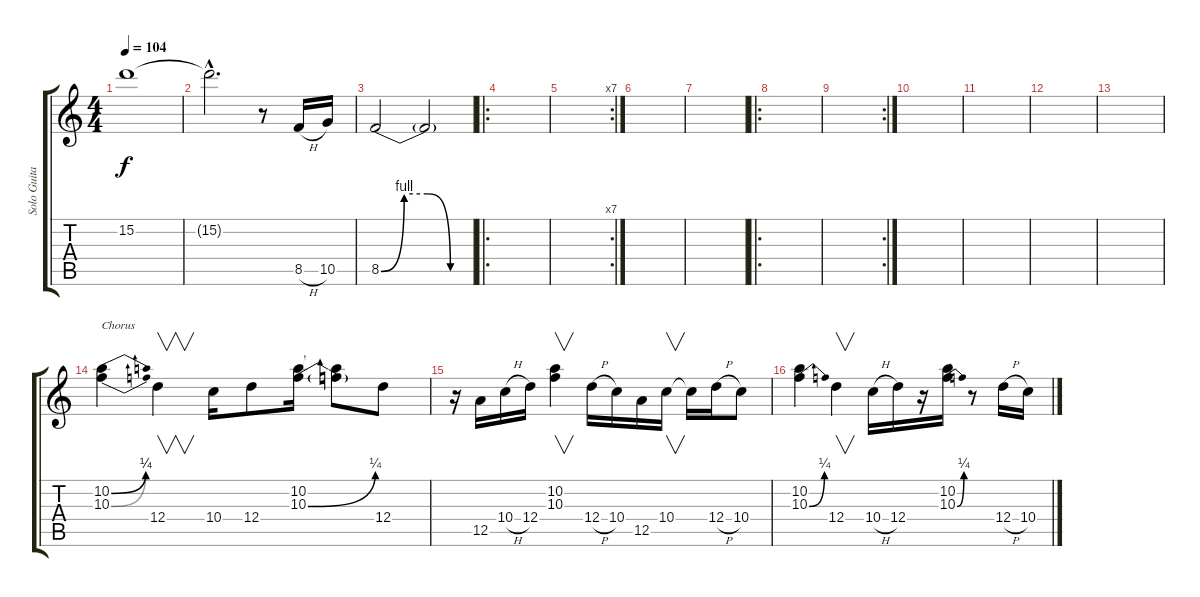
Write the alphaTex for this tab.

\track ("Solo Guitar" "Solo Guita") {instrument distortionguitar}
\staff {score tabs}
\tuning (E4 B3 G3 D3 A2 E2) {hide}
\ts (4 4)
\tempo 104
\clef g2
\ks c
15.2{t}.1{dy f} |
15.2{hac t}.2{d} r.8 8.5{h}.16 10.5.16 |
8.5{be (custom 0 0 15 4 30 4 45 0 60 0)}.2 8.5{t}.2 |
\ro
|
\rc 7
|
|
|
\ro
|
\rc 2
|
|
|
|
|
(10.2{be (bend 0 0 60 1)} 10.3{be (bend 0 0 60 1)}).4{txt "Chorus"} 12.4.4{v} 10.4.16 12.4.8 (10.2 10.3{be (bend 0 0 60 1)}).16 (10.2{t} 10.3{t}).8 12.4.8 |
r.16 12.5.16 10.4{h}.16 12.4.16 (10.2 10.3).4{v} 12.4{h}.16 10.4.16 12.5.16 10.4.16{v} 10.4{t}.16 12.4{h}.16 10.4.8 |
(10.2 10.3{be (bend 0 0 60 1)}).4 12.4.4{v} 10.4{h}.16 12.4.16 r.16 (10.2 10.3{be (bend 0 0 60 1)}).16 r.8 12.4{h}.16 10.4.16
